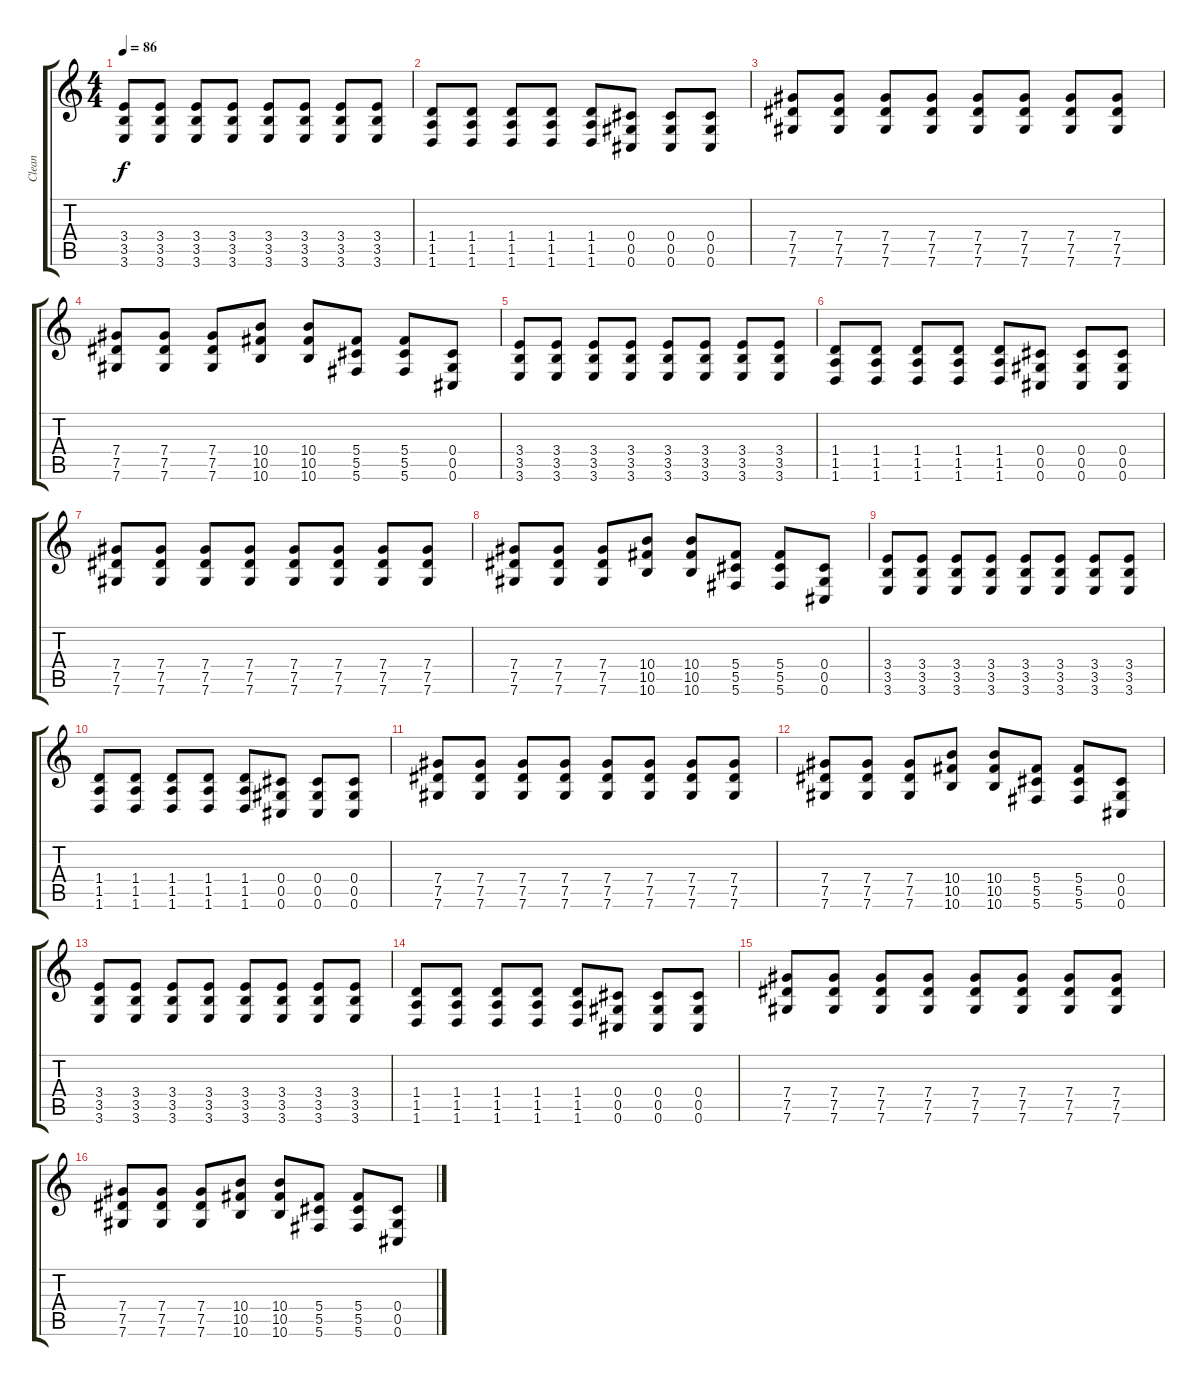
\track ("Clean" "Clean") {instrument acousticguitarnylon}
\staff {score tabs}
\tuning (Eb4 Bb3 Gb3 Db3 Ab2 Db2) {hide}
\ts (4 4)
\tempo 86
\clef g2
\ks c
(3.4 3.5 3.6).8{dy f} (3.4 3.5 3.6).8 (3.4 3.5 3.6).8 (3.4 3.5 3.6).8 (3.4 3.5 3.6).8 (3.4 3.5 3.6).8 (3.4 3.5 3.6).8 (3.4 3.5 3.6).8 |
(1.4 1.5 1.6).8 (1.4 1.5 1.6).8 (1.4 1.5 1.6).8 (1.4 1.5 1.6).8 (1.4 1.5 1.6).8 (0.4 0.5 0.6).8 (0.4 0.5 0.6).8 (0.4 0.5 0.6).8 |
(7.4 7.5 7.6).8 (7.4 7.5 7.6).8 (7.4 7.5 7.6).8 (7.4 7.5 7.6).8 (7.4 7.5 7.6).8 (7.4 7.5 7.6).8 (7.4 7.5 7.6).8 (7.4 7.5 7.6).8 |
(7.4 7.5 7.6).8 (7.4 7.5 7.6).8 (7.4 7.5 7.6).8 (10.4 10.5 10.6).8 (10.4 10.5 10.6).8 (5.4 5.5 5.6).8 (5.4 5.5 5.6).8 (0.4 0.5 0.6).8 |
(3.4 3.5 3.6).8 (3.4 3.5 3.6).8 (3.4 3.5 3.6).8 (3.4 3.5 3.6).8 (3.4 3.5 3.6).8 (3.4 3.5 3.6).8 (3.4 3.5 3.6).8 (3.4 3.5 3.6).8 |
(1.4 1.5 1.6).8 (1.4 1.5 1.6).8 (1.4 1.5 1.6).8 (1.4 1.5 1.6).8 (1.4 1.5 1.6).8 (0.4 0.5 0.6).8 (0.4 0.5 0.6).8 (0.4 0.5 0.6).8 |
(7.4 7.5 7.6).8 (7.4 7.5 7.6).8 (7.4 7.5 7.6).8 (7.4 7.5 7.6).8 (7.4 7.5 7.6).8 (7.4 7.5 7.6).8 (7.4 7.5 7.6).8 (7.4 7.5 7.6).8 |
(7.4 7.5 7.6).8 (7.4 7.5 7.6).8 (7.4 7.5 7.6).8 (10.4 10.5 10.6).8{volume 16 instrument distortionguitar} (10.4 10.5 10.6).8 (5.4 5.5 5.6).8 (5.4 5.5 5.6).8 (0.4 0.5 0.6).8 |
(3.4 3.5 3.6).8 (3.4 3.5 3.6).8 (3.4 3.5 3.6).8 (3.4 3.5 3.6).8 (3.4 3.5 3.6).8 (3.4 3.5 3.6).8 (3.4 3.5 3.6).8 (3.4 3.5 3.6).8 |
(1.4 1.5 1.6).8 (1.4 1.5 1.6).8 (1.4 1.5 1.6).8 (1.4 1.5 1.6).8 (1.4 1.5 1.6).8 (0.4 0.5 0.6).8 (0.4 0.5 0.6).8 (0.4 0.5 0.6).8 |
(7.4 7.5 7.6).8 (7.4 7.5 7.6).8 (7.4 7.5 7.6).8 (7.4 7.5 7.6).8 (7.4 7.5 7.6).8 (7.4 7.5 7.6).8 (7.4 7.5 7.6).8 (7.4 7.5 7.6).8 |
(7.4 7.5 7.6).8 (7.4 7.5 7.6).8 (7.4 7.5 7.6).8 (10.4 10.5 10.6).8 (10.4 10.5 10.6).8 (5.4 5.5 5.6).8 (5.4 5.5 5.6).8 (0.4 0.5 0.6).8 |
(3.4 3.5 3.6).8 (3.4 3.5 3.6).8 (3.4 3.5 3.6).8 (3.4 3.5 3.6).8 (3.4 3.5 3.6).8 (3.4 3.5 3.6).8 (3.4 3.5 3.6).8 (3.4 3.5 3.6).8 |
(1.4 1.5 1.6).8 (1.4 1.5 1.6).8 (1.4 1.5 1.6).8 (1.4 1.5 1.6).8 (1.4 1.5 1.6).8 (0.4 0.5 0.6).8 (0.4 0.5 0.6).8 (0.4 0.5 0.6).8 |
(7.4 7.5 7.6).8 (7.4 7.5 7.6).8 (7.4 7.5 7.6).8 (7.4 7.5 7.6).8 (7.4 7.5 7.6).8 (7.4 7.5 7.6).8 (7.4 7.5 7.6).8 (7.4 7.5 7.6).8 |
(7.4 7.5 7.6).8 (7.4 7.5 7.6).8 (7.4 7.5 7.6).8 (10.4 10.5 10.6).8 (10.4 10.5 10.6).8 (5.4 5.5 5.6).8 (5.4 5.5 5.6).8 (0.4 0.5 0.6).8
